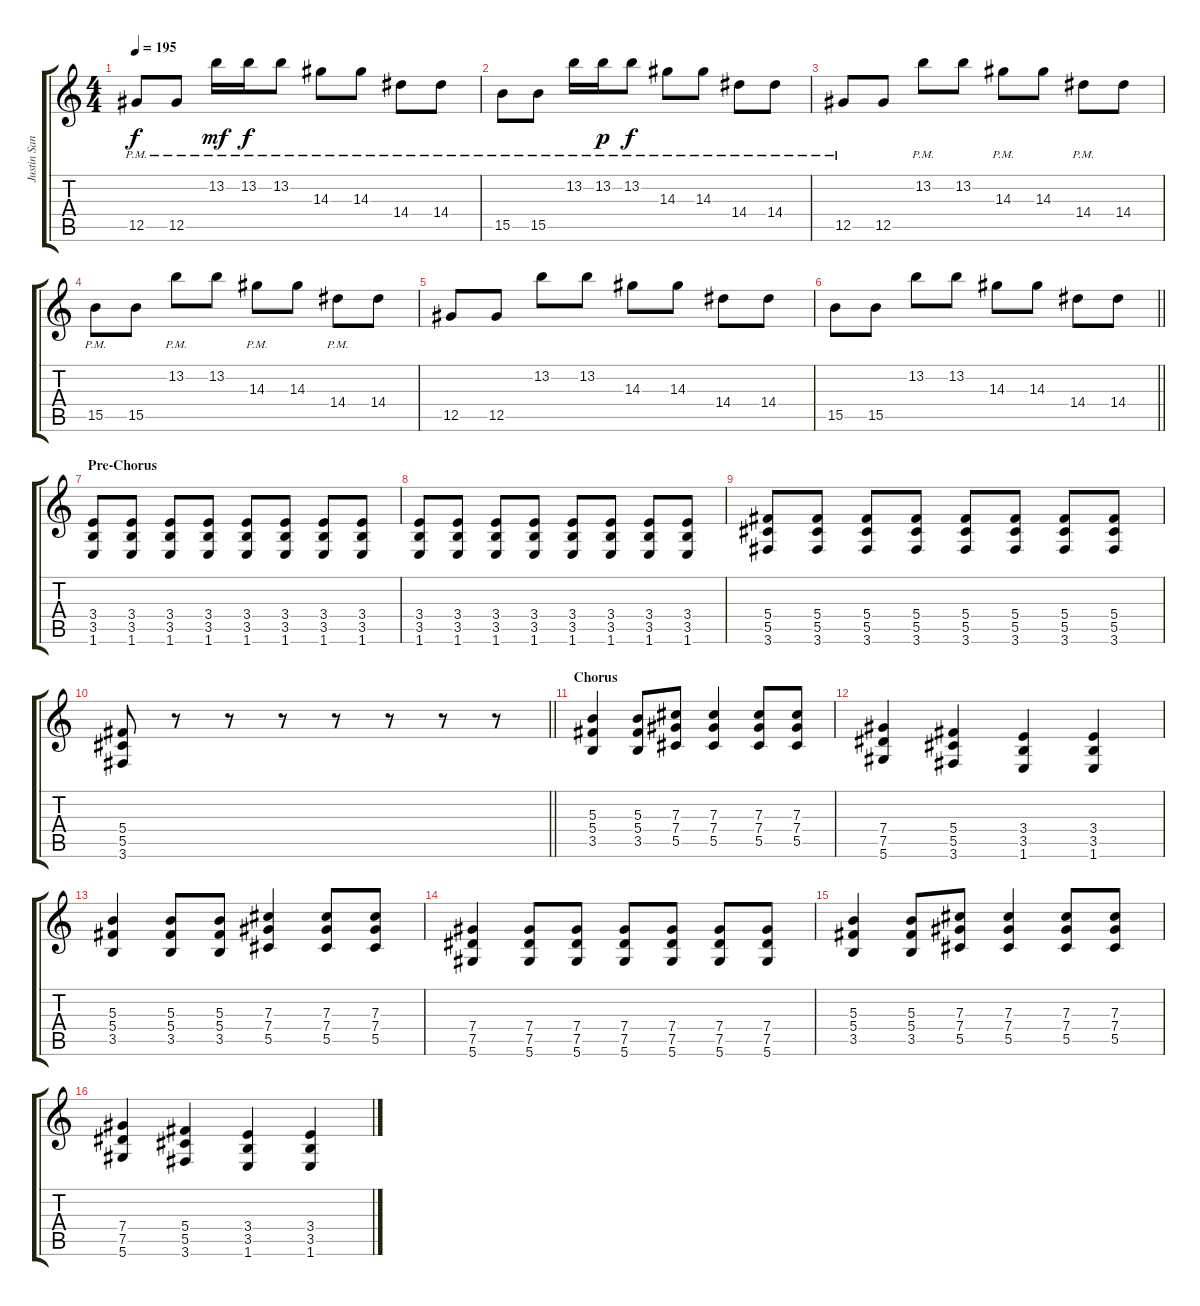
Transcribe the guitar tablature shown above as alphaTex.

\track ("Justin Sane" "Justin San") {instrument distortionguitar}
\staff {score tabs}
\tuning (Eb4 Bb3 Gb3 Db3 Ab2 Eb2) {hide}
\ts (4 4)
\tempo 195
\clef g2
\ks c
12.5{pm}.8{dy f volume 15} 12.5{pm}.8 13.2{pm}.16{dy mf} 13.2{pm}.16{dy f} 13.2{pm}.8 14.3{pm}.8 14.3{pm}.8 14.4{pm}.8 14.4{pm}.8 |
15.5{pm}.8 15.5{pm}.8 13.2{pm}.16 13.2{pm}.16{dy p} 13.2{pm}.8{dy f} 14.3{pm}.8 14.3{pm}.8 14.4{pm}.8 14.4{pm}.8 |
12.5{pm}.8 12.5.8 13.2{pm}.8 13.2.8 14.3{pm}.8 14.3.8 14.4{pm}.8 14.4.8 |
15.5{pm}.8 15.5.8 13.2{pm}.8 13.2.8 14.3{pm}.8 14.3.8 14.4{pm}.8 14.4.8 |
12.5.8 12.5.8 13.2.8 13.2.8 14.3.8 14.3.8 14.4.8 14.4.8 |
\barLineRight lightlight
15.5.8 15.5.8 13.2.8 13.2.8 14.3.8 14.3.8 14.4.8 14.4.8 |
\section ("" "Pre-Chorus")
(3.4 3.5 1.6).8{volume 13 balance 3} (3.4 3.5 1.6).8 (3.4 3.5 1.6).8 (3.4 3.5 1.6).8 (3.4 3.5 1.6).8 (3.4 3.5 1.6).8 (3.4 3.5 1.6).8 (3.4 3.5 1.6).8 |
(3.4 3.5 1.6).8 (3.4 3.5 1.6).8 (3.4 3.5 1.6).8 (3.4 3.5 1.6).8 (3.4 3.5 1.6).8 (3.4 3.5 1.6).8 (3.4 3.5 1.6).8 (3.4 3.5 1.6).8 |
(5.4 5.5 3.6).8 (5.4 5.5 3.6).8 (5.4 5.5 3.6).8 (5.4 5.5 3.6).8 (5.4 5.5 3.6).8 (5.4 5.5 3.6).8 (5.4 5.5 3.6).8 (5.4 5.5 3.6).8 |
\barLineRight lightlight
(5.4 5.5 3.6).8 r.8 r.8 r.8 r.8 r.8 r.8 r.8 |
\section ("" "Chorus")
(5.3 5.4 3.5).4 (5.3 5.4 3.5).8 (7.3 7.4 5.5).8 (7.3 7.4 5.5).4 (7.3 7.4 5.5).8 (7.3 7.4 5.5).8 |
(7.4 7.5 5.6).4 (5.4 5.5 3.6).4 (3.4 3.5 1.6).4 (3.4 3.5 1.6).4 |
(5.3 5.4 3.5).4 (5.3 5.4 3.5).8 (5.3 5.4 3.5).8 (7.3 7.4 5.5).4 (7.3 7.4 5.5).8 (7.3 7.4 5.5).8 |
(7.4 7.5 5.6).4 (7.4 7.5 5.6).8 (7.4 7.5 5.6).8 (7.4 7.5 5.6).8 (7.4 7.5 5.6).8 (7.4 7.5 5.6).8 (7.4 7.5 5.6).8 |
(5.3 5.4 3.5).4 (5.3 5.4 3.5).8 (7.3 7.4 5.5).8 (7.3 7.4 5.5).4 (7.3 7.4 5.5).8 (7.3 7.4 5.5).8 |
(7.4 7.5 5.6).4 (5.4 5.5 3.6).4 (3.4 3.5 1.6).4 (3.4 3.5 1.6).4
